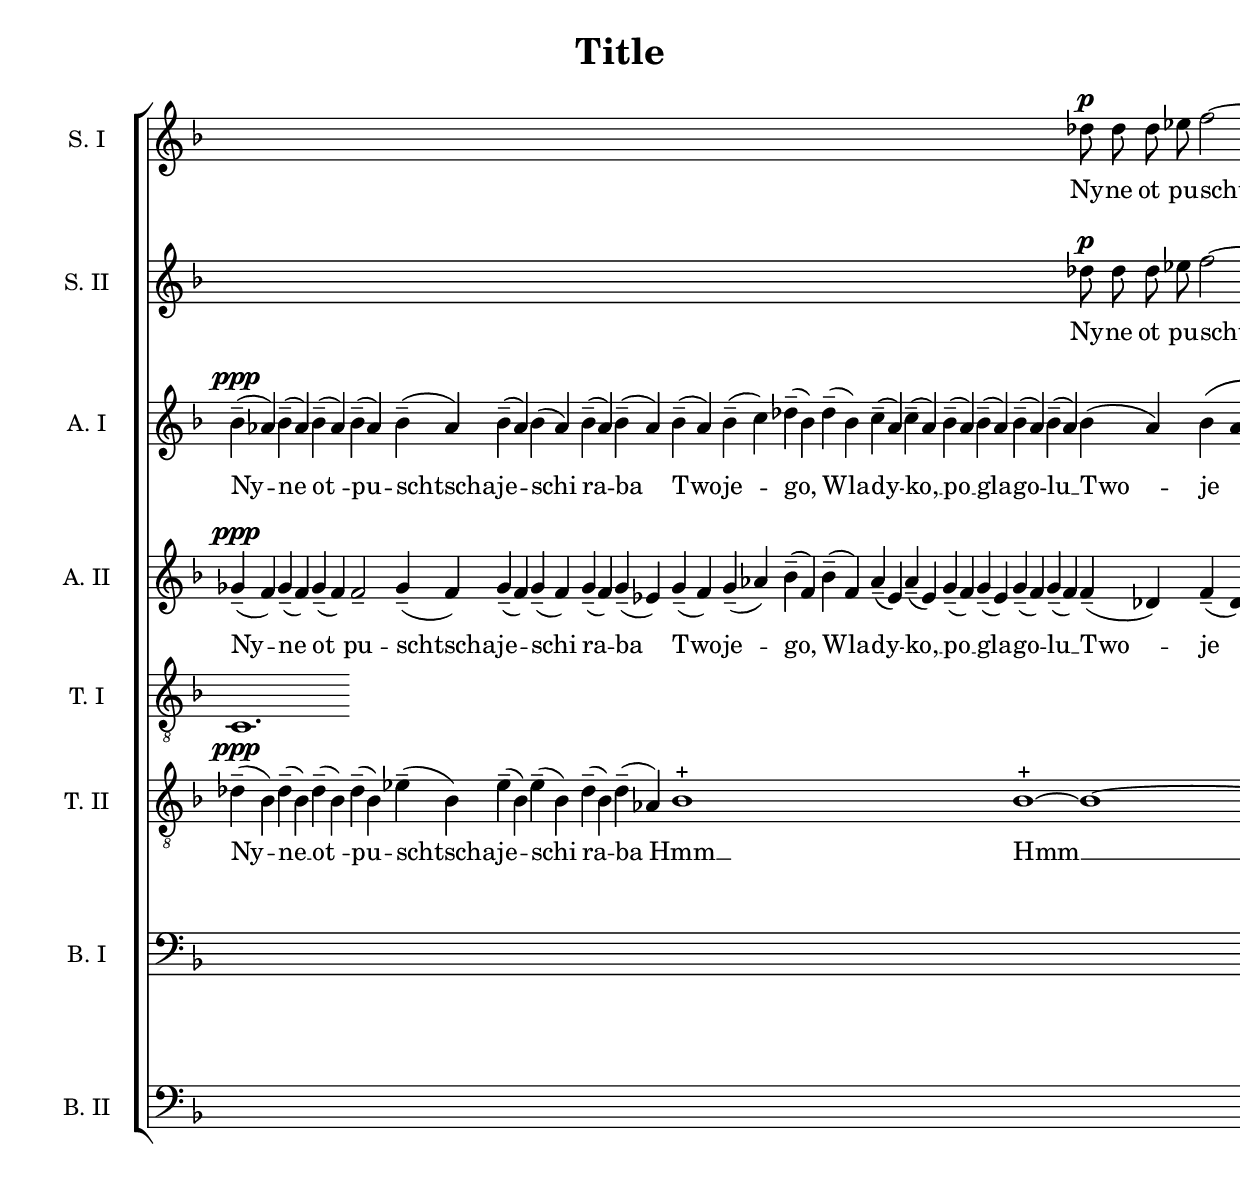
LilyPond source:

\version "2.16.2"

#(ly:set-option 'midi-extension "mid")

\header {
  title = "Title"
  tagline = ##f
}

obreak = { \break }

\paper {
  #(set-paper-size "a4")
}

global = {
  \key f \major
  \numericTimeSignature
  \compressFullBarRests
  \dynamicUp
  \autoBeamOff
  \cadenzaOn
  \accidentalStyle "modern-voice-cautionary"
  \override Score.TimeSignature #'stencil = ##f
  \set Score.markFormatter = #format-mark-box-numbers
}

obreak = {}

\include "articulate.ly"




sopranoOneVoice = \relative c'' {
  \global
  \time 4/4
  R1*3
  \time 2/4
  R2
  \time 4/4
  R1*6
  des8 \p des8 des8 es8 f2 ~ | % ==>11
  f8 es8  es8  es8 es4 es8 f8  |

  des2.  c4 | % 2
  bes1 | % 3
  bes1 ~ | % 4
  \time 6/4  bes1. ~ | % 5
  bes1. ~  | % 6
  bes1. ~ | % 7
  bes4 r4 bes4 \mf a4 bes8[ \< ( c8] ) des4 \! | % 8

  \time 4/4  | % 8
  es4 \< des4 es8 [ ( f8 ] ) ges4 | % 9
  \time 3/4  | % 9
  f4 \! \f \< f4  ges4 |
  \time 6/4  |
  as2 \! \ff ges2 f2 \> |

  \time 4/4
  f1 \p ~ | % 2
  f1 | % 3
  es4 \mf es8 es8 es8 es8 es8 f8 | % 4
  des2.\>-- ( c4\!  ) | % 5
  bes4  \! r4 r2 | % 6
  des4-- \pp ( bes4 ) des4-- ( bes4 ) | % 7
  des4-- ( bes4 ) des4-- ( bes4 ) | % 8
  c4-- ( bes4 ) c4 ( -- bes4 ) | % 9
  bes4-- ( as4 bes4 -- as4 ) |
  bes4-- ( as4 ) bes4--( ges4
  bes4--  as4 ) bes4--( es,4 ) | % 11


  \time 6/4  des4 r4 r4 r2. | % 18
  R1. |
  R1. \bar "|."

}

sopranoOneVerse = \lyricmode {
  Ny -- ne "ot " -- pu -- schtscha -- je -- schi   ra -- ba Two -- je -- "go," Wla  -- dy --
  ko. __
  
  Je -- she je -- si u -- go -- to -- wal pred li -- zem __
  wsech __ lju -- "dej," "swet," __
  wo ot -- kro -- we  --  ni --    je	ja sy -- "kow,"

  i __ sla -- wu __ lju -- dej __ Two -- ich __
  Is -- ra -- i -- "lja."

}



sopranoTwoVoice = \relative c'' {
  \global
  \time 4/4
  R1*3
  \time 2/4
  R2
   \time 4/4
  R1*6
    des8 \p des8 des8 es8 f2 ~ | % ==>11
  f8 es8  es8  es8 es4 es8 f8  |
  
  des2.  c4 | % 2
  bes1 | % 3
  bes1 ~ | % 4
  \time 6/4  bes1. ~ | % 5
  bes1. ~  | % 6
  bes1. ~ | % 7
  bes4 r4 bes4 \mf a4 bes8[ \< ( c8] ) des4 \! | % 8
  
  \time 4/4  | % 8
  es4 \< des4 es8 [ ( f8 ] ) ges4 | % 9
  \time 3/4  | % 9
  f4 \! \f \< f4  des8[ es ] | 
  \time 6/4  | 
  f4 \ff ( \! es 2)  des2 \> c4 |
  
  \time 4/4
   des1 \p ~ | % 2
  des1(  | % 3
  ces1 ) \mf (
   bes1) ~  | % 4

  bes1  \!  | % 6
  des4-- \pp ( bes4 ) des4-- ( bes4 ) | % 7
  des4-- ( bes4 ) des4-- ( bes4 ) | % 8
  c4-- ( bes4 ) c4 ( -- bes4 ) | % 9
  bes4-- ( as4 bes4 -- as4 ) | 
  bes4-- ( as4 ) bes4--( ges4 
  bes4--  as4 ) bes4--( es,4 ) | % 11


  \time 6/4  des4 r4 r4 r2. | % 18
  R1. |
  R1. \bar "|."
  
}

sopranoTwoVerse = \lyricmode {
  Ny -- ne "ot " -- pu -- schtscha -- je -- schi   ra -- ba Two -- je -- "go," Wla  -- dy --
  ko. __
  
  Je -- she je -- si u -- go -- to -- wal pred li -- zem __
  wsech __ lju -- "dej," "swet," __
 
  
  i __ sla -- wu __ lju -- dej __ Two -- ich __
  Is -- ra -- i -- "lja."
  
}






altoOneVoice = \relative c'' {
  \global
  \time 4/4
  
  bes4--( \ppp as4) bes4--( as4) | % 2
  bes4--( as4) bes4-- ( as4 ) | % 3
  bes4--( as4) bes4--( as4) | % 4
  \time 2/4  bes4( as4) | % 5

  \time 4/4  bes4--( as4) bes4--( as4) | % 6
  bes4--( as4) bes4-- ( c4 ) | % 7
  des4-- ( bes4 ) des4-- ( bes4 ) | % 8
  c4--( as4) c4--( as4) | % 9
  bes4--( as4) bes4--( as4) |
  bes4--( as4) bes4--( as4) | % 11
  bes4(  as4) bes4 ( as8 [ bes8 ] ) | % 12
  ces4-- ( bes4 ces4-- bes4 )

  bes4--( as4) bes4-- ( as4 ) | % 2
  bes4-- ( as4 ) bes4-- ( ges4 ) | % 3
  bes4-- ( f4 ) bes4-- (  es,4 ) | % 4
  \time 6/4
  bes'4 ( as4 ) ges4 ( f4 ) es4 (  des4 | % 5
  es1. ) | % 6
  r2 r2 bes4 \mf as4 | % 7
  bes8 [ (  \< c8 ] ) des4 c4 \mf c4 bes4 \< ges'4 | % 8

  \time 4/4  | % 8
  ges4 \< g4 ges4 es4 | % 9
  \time 3/4

  des'4  \f \< c4 bes4 |
  \time 6/4
  as8 [ ( bes8 ] ces2 \ff ) bes4 \> bes4-- ( a4 )

  \time 4/4
  R1 \! | % 2
  des4 \p c4 bes4 as4 | % 3
  ces4 bes4 as4 ges4 | % 4
  bes4-- ( f4 bes4-- es,4 ) | % 5
  bes'4-- ( \> des,4 es4 f4 ) | % 6
  es4-- \pp ( f4 ) es4-- ( f4 ) | % 7
  es4--  (  f4 ) es4--  ( f4 ) | % 8
  ges4-- ( des4 ) ges4-- ( des4 ) | % 9
  des1 |

  f4-- ( des4 ) f4--( ces4 | % 11
  f4-- bes,4 ) des-- ( c) |

  \time 6/4
  bes1. ~ | %
  bes1. ~ | %
  bes1. \ppp \fermata| %



}

altoOneVerse = \lyricmode {

  Ny -- ne "ot " -- pu -- schtscha -- je -- schi   ra -- ba Two -- je -- "go," Wla  -- dy --
  "ko," __ po __ gla -- go -- lu __
  Two -- je -- "mu," __	"s mi" -- "rom,"  po __	 gla
  go -- lu Two --   je -- "mu." __

  Je -- she je -- si u -- go -- to -- "wal," u -- go -- to -- "wal," pred li -- zem
  wsech __ lju -- "dej," "swet"  wo ot -- kro -- we  --  ni -- je ja
  sy -- "kow," __  i __ sla -- wu __ lju -- dej __ Two -- ich __
  Is -- ra -- i -- "lja." __

}





altoTwoVoice = \relative c'' {
  \global
  \time 4/4
  ges4-- \ppp ( f4 ) ges4-- ( f4 ) | % 2
  ges4-- ( f4 ) f2-- | % 3
  ges4-- ( f4 ) ges4-- ( f4 ) | % 4
  \time 2/4
  ges4-- ( f4 ) | % 5
  \time 4/4
  ges4-- ( f4 ) ges4-- ( es4 ) | % 6
  ges4-- ( f4 ) ges4-- ( as4 ) | % 7
  bes4-- ( f4 ) bes4-- ( f4 ) | % 8
  as4-- ( es4 ) as4-- ( es4 ) | % 9
  ges4-- (  f4 ) ges4-- ( es4 ) |
  ges4-- ( f4 ) ges4-- ( f4 ) | % 11
  f4-- ( des4 ) f4-- ( des4 ) | % 12
  as'4-- ( des,4 ges4  des4 ) |

  f4 ( des4 ) f4 ( es4 | % 2
  ges4 ) r4 r2 | % 3
  R1 | % 4

  \time 6/4
  R1.*2
  r2 r2 bes,4 \mf as4 | % 7
  bes8 [ (  \< c8 ] ) des4 c4 \mf c4 bes4 \< ges'4 | % 8

  \time 4/4  | % 8
  ges4 \< g4 ges4 es4 | % 9
  \time 3/4

  des'4 \f \< c4 bes4 |
  \time 6/4
  as8 [ ( bes8 ] ces2 \ff ) bes4 \> bes4-- ( a4 )

  \time 4/4
  R1 \! | % 2

  bes4 \p f4 ges4 des4 | % 3
  as'4 ges4 fes4 es4 | % 4
  ges4-- ( f2 es4 ) | % 5
  es4-- \> ( des4 c4 bes4 )  \! | % 7
  es4-- \pp ( f4 ) es4-- ( f4 ) | % 7
  es4--  (  f4 ) es4--  ( f4 ) | % 8
  ges4-- ( des4 ) ges4-- ( des4 ) | % 9

  des4--( bes4  des4-- bes4 ) |
  des2 des4-- ( ces4 |
  bes4 des2) c4 |


  \time 6/4
  bes1. ~ | %
  bes1. ~ | %
  bes1. \ppp \fermata| %



}

altoTwoVerse = \lyricmode {
  
  Ny -- ne "ot " -- pu -- schtscha -- je -- schi   ra -- ba Two -- je -- "go," Wla  -- dy --
  "ko," __ po __ gla -- go -- lu __
  Two -- je -- "mu," __	"s mi" -- "rom," __ 

  Je -- she je -- si u -- go -- to -- "wal," u -- go -- to -- "wal," pred li -- zem
  wsech __ lju -- "dej," "swet"  wo ot -- kro -- we  --  ni -- je ja
  sy -- "kow," __  i __ sla -- wu __ lju -- dej __ Two -- ich __
  Is -- ra -- i -- "lja." __
}



tenoreOneVoice = {
 c
}

tenoreOneVerse = {
}



tenoreTwoVoice = \relative c' {
  \global

  \time 4/4
  des4 -- \ppp ( bes4 ) des4 (-- bes4 ) | % 2
  des4 (-- bes4 ) des4 (-- bes4) | % 3
  es4(-- bes4 ) es4 (-- bes4 ) | % 4
  \time 2/4
  es4 (-- bes4 ) | % 5
  \time 4/4
  des4 (-- bes4 ) des4 (-- as4 ) | % 6
  
  bes1 -+ |
  R1*3
  
  bes1-+ ~
  bes1 ~
  bes1 ~
  bes1
  R1
  R1
  \time 6/4
  R1.
  R1.


  f4 \mf es4 f8 \< [ (ges8 ]) as4 ges4\> f4 | % 7
  ges4 \mf f4 c'4 c4 bes4 bes4 | % 8

  \time 4/4
  ces4 \< ( bes4 ) ces4( c4) | % 9

  \time 3/4  | % 9
  des4\f \< c4 des8[( es8) ]

  \time 6/4  |
  f4 \ff ( es2 ) des2 \>  c4 |

  \time 4/4
  R1 \! |
  R1
  as'4 \p es4 fes4 ces4 | % 4
  ges'4 (-- bes,4 ) ges'4 \> (-- as,4 ) | % 6
  ges'4 \! (-- ges,4 ) r2 | % 6

  bes2 bes2 |
  bes2 bes2 |

  bes4 (-- f4 ) bes4 (-- f4 ) |
  bes4 (-- as4  bes4 -- as4 ) |

  bes2 bes4(--  ces4  | % 17
  bes2) ges4 (-- f )  | % 17
  \time 6/4  | % 17
  bes4  ( as4 ges4 f4 es4 des4 | % 19


  bes'1.) ~
  bes1. \ppp \fermata \bar "|."
}

tenoreTwoVerse = \lyricmode {


  Ny -- ne __ "ot " -- pu -- schtscha -- je -- schi
  ra -- ba 
  
  Hmm __
  
  Hmm __



  Je -- she je -- si u -- go --

  to -- "wal," je -- si  u -- go -- to -- "wal," pred li -- zem __
  wsech __ lju -- "dej," "swet"  wo ot -- kro -- we  --  ni -- "je,"
  i __ sla -- wu __ lju -- dej __ Two -- ich __
  Is -- ra -- i -- "lja." __

}





bassoOneVoice = \relative c {
  \global
  
  \time 4/4
  R1*3
  \time 2/4
  R2
  \time 4/4
  R1*11
  \time 6/4
  R1. |

  es4 \mf des4 \< es8 ( f8 ) ges4 \! f4 \> es4 | % 6
  des4 \> ( c4 ) bes \! r4 bes'4 \p as4 |
  
  bes8 [ ( c8 ]) des4 (-- ges,4 ) es 4 des4 ( bes ) |
  \time 4/4
  ces4 \< fes es \! as8  [( a ]) |
  \time  3/4
  bes4 \f \<  as! bes8[( \! c])
  \time 6/4
  des4 \ff ( as) ces ( ges ) bes(\> f) \!|
  \time 4/4
  R1*5 
  
  ges4 \pp ( -- des4 ) ges4 (-- des4 ) | % 7
  ges4 (-- des4 ) ges4 (-- des4 ) | % 8
  es4 ( -- bes4 ) es4 (-- bes4 ) | % 9
  f'1 | 
  
  f2 -- f4 (-- es |
  f -- des ) es ( f ) |
  \time 6/4
  ges4  ( des4 es4 bes4 ces4 ges8[ as8] ) | % 18
  bes1. ~
  bes1.\ppp \fermata\bar "|."  
}

bassoOneVerse = \lyricmode {


  Je -- she je -- si u -- go --  to -- "wal,"
  
  je -- she je -- si __ je -- si __  u -- go -- to -- "wal," __ 
  pred li -- zem 
  wsech __ lju -- "dej," __ 
  i __ sla -- wu __ lju -- dej __ Two -- ich __
  Is -- ra -- i -- "lja." __
  

}



bassoTwoVoice = \relative c {
  \global

  \time 4/4
  R1*3
  \time 2/4
  R2
  \time 4/4
  R1*11
  \time 6/4
  R1. |

  es4 \mf des4 \< es8 ( f8 ) ges4 \! f4 \> es4 | % 6
  des4 \> ( c4 ) bes1 |


  des2 ges4 es 4 des4 ( bes ) |
  \time 4/4
  ces4 \< fes es \! as8  [( a ]) |
  \time  3/4
  bes4 \f \<  as! bes8[( \! c])
  \time 6/4
  des4 \ff ( as) ces ( ges ) bes(\> f) \!|
  \time 4/4
  R1*5

  ges4 \pp ( -- des4 ) ges4 (-- des4 ) | % 7
  ges4 (-- des4 ) ges4 (-- des4 ) | % 8
  es4 ( -- bes4 ) es4 (-- bes4 ) | % 9

  <<
    { \voiceOne
      f'4 ( bes,4 f'4 bes,4)  |
      f'4( bes,4) f'4( as,4  |
      f' as,) bes( c )
    } \new Voice

    { \voiceTwo
      bes4 ( f4 bes4 f4 ) |
      bes4 ( f4 ) bes4( es,4 |
      bes'4 des,4 ) es4 ( f4 ) |
    }
  >> \oneVoice

  \time 6/4
  bes1 r2
  bes4 ( as4 ges4 f4 es4 des8[ c8] |
  bes1. ) \ppp \fermata\bar "|."
  
}

bassoTwoVerse = \lyricmode {
  Je -- she je -- si u -- go --  to -- "wal," __
  je -- she je -- si  u -- go -- to -- "wal," __
  pred li -- zem __
  wsech __ lju -- "dej," __
  i __ sla -- wu __ lju -- dej __ Two -- ich __
  Is -- ra -- i -- "lja." __ - __  
}








%%% ------ Print Score
\score {

  \new ChoirStaff   <<

    \new Staff \with {
      instrumentName = "S. I"
    } { \global \sopranoOneVoice }
    \addlyrics { \sopranoOneVerse }
    \new Staff \with {
      instrumentName = "S. II"
    } { \global \sopranoTwoVoice }
    \addlyrics { \sopranoTwoVerse }

    \new Staff \with {
      instrumentName = "A. I"
    } {  \global \altoOneVoice}
    \addlyrics { \altoOneVerse }
    \new Staff \with {
      instrumentName = "A. II"
    } {  \global \altoTwoVoice }
    \addlyrics { \altoTwoVerse }

    \new Staff \with {
      instrumentName = "T. I"
    } { \global \clef "treble_8" \tenoreOneVoice }
    \addlyrics { \tenoreOneVerse }
    \new Staff \with {
      instrumentName = "T. II"
    } { \global \clef "treble_8" \tenoreTwoVoice }
    \addlyrics { \tenoreTwoVerse }

    \new Staff \with {
      instrumentName = "B. I"
    } {\global \clef bass \bassoOneVoice }
    \addlyrics { \bassoOneVerse }
    \new Staff \with {
      instrumentName = "B. II"
    } {\global \clef bass \bassoTwoVoice }
    \addlyrics { \bassoTwoVerse }
  >>



  \layout { }
}

%%% ------ Midi Score


\score {
  <<
    \articulate
    <<
      \new Staff = "S 1" \sopranoOneVoice
      \new Staff = "S 2" \sopranoTwoVoice
      \new Staff = "A 1" \altoOneVoice
      \new Staff = "A 2" \altoTwoVoice
      \new Staff = "T 1" \tenoreOneVoice
      \new Staff = "T 2" \tenoreTwoVoice
      \new Staff = "B 1" \bassoOneVoice
      \new Staff = "B 2" \bassoTwoVoice

      \new Staff = "Female"   {
        <<
          \sopranoOneVoice \\
          \sopranoTwoVoice \\
          \altoOneVoice \\
          \altoTwoVoice
        >>
      }

      \new Staff = "FemaleViolin"   {
        <<
          \sopranoOneVoice \\
          \sopranoTwoVoice \\
          \altoOneVoice \\
          \altoTwoVoice
        >>
      }
      \new Staff = "Male"   {
        <<
          \tenoreOneVoice \\
          \tenoreTwoVoice \\
          \bassoOneVoice \\
          \bassoTwoVoice \\
        >>
      }
      \new Staff = "SubBass" \bassoTwoVoice
    >>
  >>
  \midi {
    \tempo 4=84
  }
}



